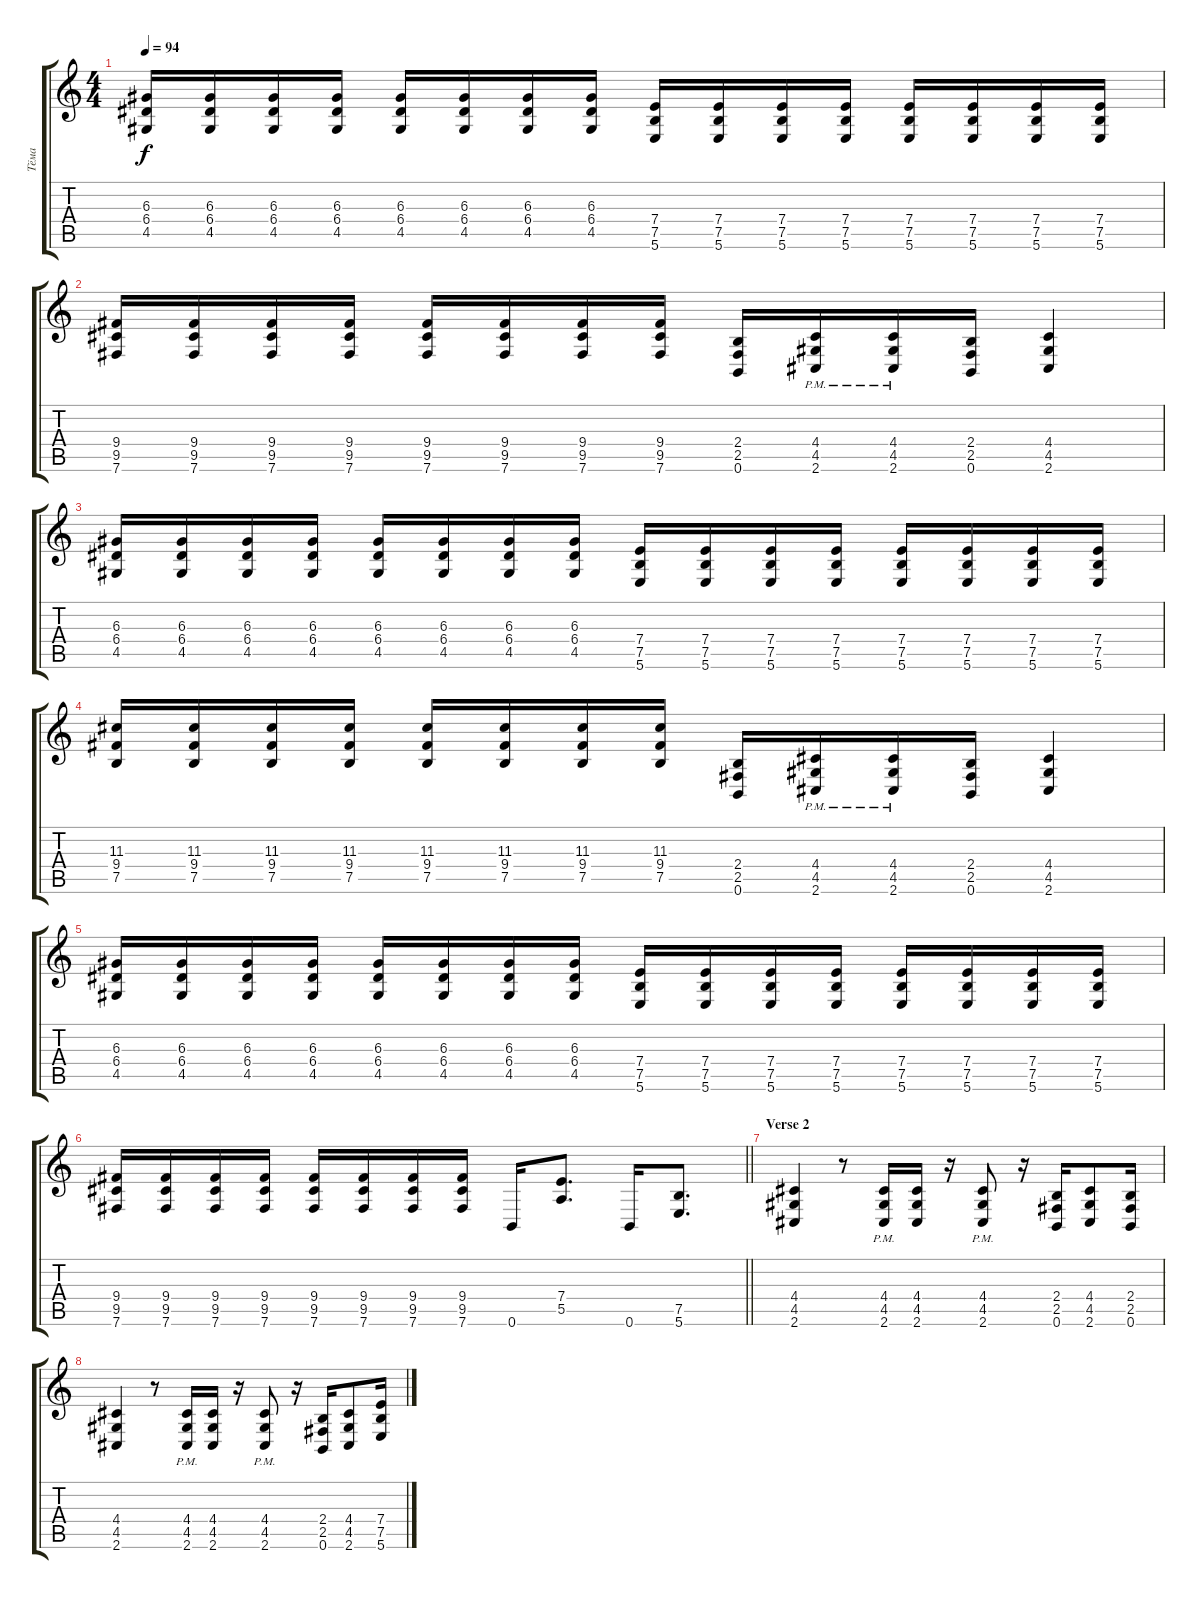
\track ("Тёма" "Тёма") {instrument distortionguitar}
\staff {score tabs}
\tuning (B3 Gb3 D3 A2 E2 B1) {hide}
\ts (4 4)
\tempo 94
\clef g2
\ks c
(6.3 6.4 4.5).16{dy f} (6.3 6.4 4.5).16 (6.3 6.4 4.5).16 (6.3 6.4 4.5).16 (6.3 6.4 4.5).16 (6.3 6.4 4.5).16 (6.3 6.4 4.5).16 (6.3 6.4 4.5).16 (7.4 7.5 5.6).16 (7.4 7.5 5.6).16 (7.4 7.5 5.6).16 (7.4 7.5 5.6).16 (7.4 7.5 5.6).16 (7.4 7.5 5.6).16 (7.4 7.5 5.6).16 (7.4 7.5 5.6).16 |
(9.4 9.5 7.6).16 (9.4 9.5 7.6).16 (9.4 9.5 7.6).16 (9.4 9.5 7.6).16 (9.4 9.5 7.6).16 (9.4 9.5 7.6).16 (9.4 9.5 7.6).16 (9.4 9.5 7.6).16 (2.4 2.5 0.6).16 (4.4{pm} 4.5{pm} 2.6{pm}).16 (4.4{pm} 4.5{pm} 2.6{pm}).16 (2.4 2.5 0.6).16 (4.4 4.5 2.6).4 |
(6.3 6.4 4.5).16 (6.3 6.4 4.5).16 (6.3 6.4 4.5).16 (6.3 6.4 4.5).16 (6.3 6.4 4.5).16 (6.3 6.4 4.5).16 (6.3 6.4 4.5).16 (6.3 6.4 4.5).16 (7.4 7.5 5.6).16 (7.4 7.5 5.6).16 (7.4 7.5 5.6).16 (7.4 7.5 5.6).16 (7.4 7.5 5.6).16 (7.4 7.5 5.6).16 (7.4 7.5 5.6).16 (7.4 7.5 5.6).16 |
(11.3 9.4 7.5).16 (11.3 9.4 7.5).16 (11.3 9.4 7.5).16 (11.3 9.4 7.5).16 (11.3 9.4 7.5).16 (11.3 9.4 7.5).16 (11.3 9.4 7.5).16 (11.3 9.4 7.5).16 (2.4 2.5 0.6).16 (4.4{pm} 4.5{pm} 2.6{pm}).16 (4.4{pm} 4.5{pm} 2.6{pm}).16 (2.4 2.5 0.6).16 (4.4 4.5 2.6).4 |
(6.3 6.4 4.5).16 (6.3 6.4 4.5).16 (6.3 6.4 4.5).16 (6.3 6.4 4.5).16 (6.3 6.4 4.5).16 (6.3 6.4 4.5).16 (6.3 6.4 4.5).16 (6.3 6.4 4.5).16 (7.4 7.5 5.6).16 (7.4 7.5 5.6).16 (7.4 7.5 5.6).16 (7.4 7.5 5.6).16 (7.4 7.5 5.6).16 (7.4 7.5 5.6).16 (7.4 7.5 5.6).16 (7.4 7.5 5.6).16 |
\barLineRight lightlight
(9.4 9.5 7.6).16 (9.4 9.5 7.6).16 (9.4 9.5 7.6).16 (9.4 9.5 7.6).16 (9.4 9.5 7.6).16 (9.4 9.5 7.6).16 (9.4 9.5 7.6).16 (9.4 9.5 7.6).16 0.6.16 (7.4 5.5).8{d} 0.6.16 (7.5 5.6).8{d} |
\section ("" "Verse 2")
(4.4 4.5 2.6).4 r.8 (4.4{pm} 4.5{pm} 2.6{pm}).16 (4.4 4.5 2.6).16 r.16 (4.4{pm} 4.5{pm} 2.6{pm}).8 r.16 (2.4 2.5 0.6).16 (4.4 4.5 2.6).8 (2.4 2.5 0.6).16 |
(4.4 4.5 2.6).4 r.8 (4.4{pm} 4.5{pm} 2.6{pm}).16 (4.4 4.5 2.6).16 r.16 (4.4{pm} 4.5{pm} 2.6{pm}).8 r.16 (2.4 2.5 0.6).16 (4.4 4.5 2.6).8 (7.4 7.5 5.6).16
